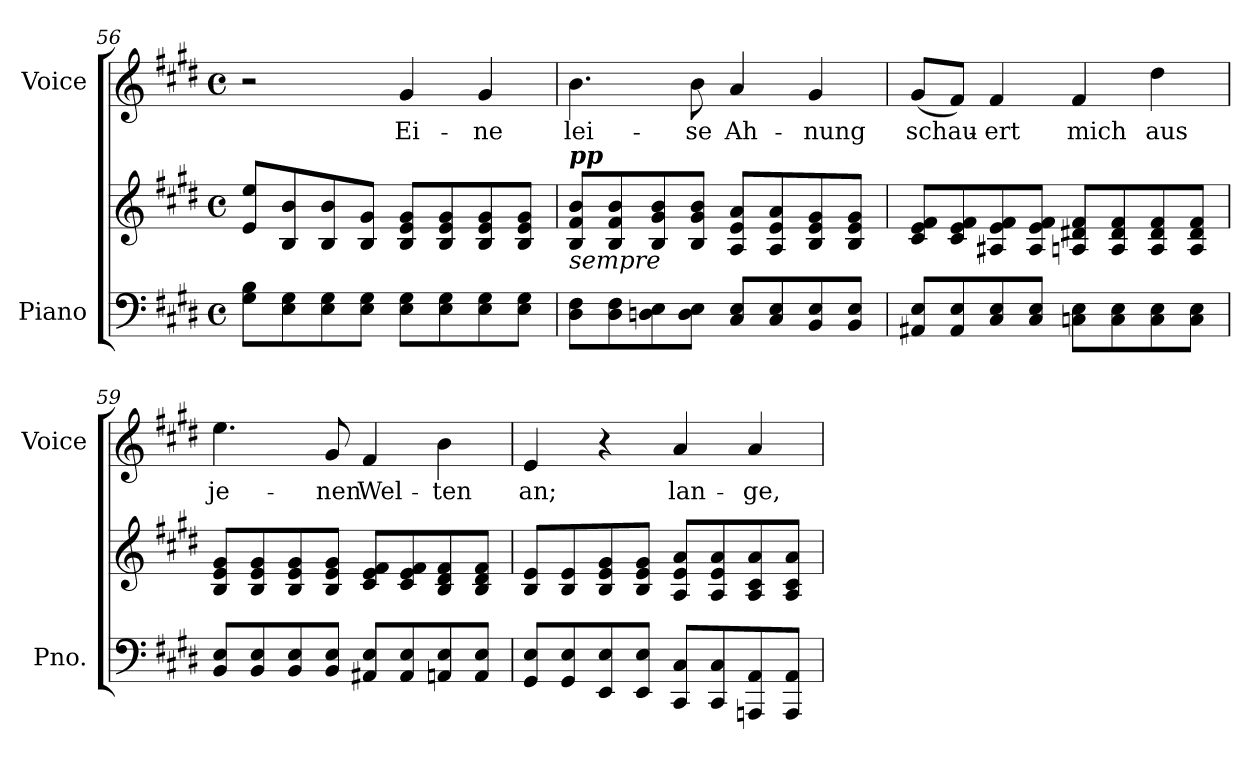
**kern	**kern	**kern	**text
*part2	*part2	*part1	*part1
*staff3	*staff2	*staff1	*staff1
*I"Piano	*	*I"Voice	*
*I'Pno.	*	*I'Voice	*
*clefF4	*clefG2	*clefG2	*
*k[f#c#g#d#]	*k[f#c#g#d#]	*k[f#c#g#d#]	*
*E:	*E:	*E:	*
*M4/4	*M4/4	*M4/4	*
*met(c)	*met(c)	*met(c)	*
=56	=56	=56	=56
8G#i\ 8BiL	8ei/ 8eeiL	2r	.
8Ei\ 8G#i	8Bi/ 8bi	.	.
8Ei\ 8G#i	8Bi/ 8bi	.	.
8Ei\ 8G#iJ	8Bi/ 8g#iJ	.	.
!	!	!	!LO:LY:b:color=#000000
8Ei\ 8G#iL	8Bi/ 8ei 8g#iL	4g#i/	Ei-
8Ei\ 8G#i	8Bi/ 8ei 8g#i	.	.
!	!	!	!LO:LY:b:color=#000000
8Ei\ 8G#i	8Bi/ 8ei 8g#i	4g#i/	-ne
8Ei\ 8G#iJ	8Bi/ 8ei 8g#iJ	.	.
!!LO:PB:g=z
=57	=57	=57	=57
!	!LO:TX:b:i:t=sempre	!	!
!	!LO:TX:Bi:t=pp	!	!
!	!	!	!LO:LY:b:color=#000000
8D#i\ 8F#iL	8Bi/ 8f#i 8biL	4.bi\	lei-
8D#i\ 8F#i	8Bi/ 8f#i 8bi	.	.
8Dni\ 8Ei	8Bi/ 8g#i 8bi	.	.
!	!	!	!LO:LY:b:color=#000000
8Di\ 8EiJ	8Bi/ 8g#i 8biJ	8bi\	-se
!	!	!	!LO:LY:b:color=#000000
8C#i/ 8EiL	8Ai/ 8ei 8aiL	4ai/	Ah-
8C#i/ 8Ei	8Ai/ 8ei 8ai	.	.
!	!	!	!LO:LY:b:color=#000000
8BBi/ 8Ei	8Bi/ 8ei 8g#i	4g#i/	-nung
8BBi/ 8EiJ	8Bi/ 8ei 8g#iJ	.	.
=58	=58	=58	=58
!	!	!	!LO:LY:b:color=#000000
8AA#Xi/ 8EiL	8c#i/ 8ei 8f#iL	(8g#i/L	schau-
8AA#i/ 8Ei	8c#i/ 8ei 8f#i	8f#i/J)	.
!	!	!	!LO:LY:b:color=#000000
8C#i/ 8Ei	8A#Xi/ 8ei 8f#i	4f#i/	-ert
8C#i/ 8EiJ	8A#i/ 8ei 8f#iJ	.	.
!	!	!	!LO:LY:b:color=#000000
8Cni\ 8EiL	8Ani/ 8d#Xi 8f#iL	4f#i/	mich
8Ci\ 8Ei	8Ai/ 8d#i 8f#i	.	.
!	!	!	!LO:LY:b:color=#000000
8Ci\ 8Ei	8Ai/ 8d#i 8f#i	4dd#i\	aus
8Ci\ 8EiJ	8Ai/ 8d#i 8f#iJ	.	.
=59	=59	=59	=59
!	!	!	!LO:LY:b:color=#000000
8BBi/ 8EiL	8Bi/ 8ei 8g#iL	4.eei\	je-
8BBi/ 8Ei	8Bi/ 8ei 8g#i	.	.
8BBi/ 8Ei	8Bi/ 8ei 8g#i	.	.
!	!	!	!LO:LY:b:color=#000000
8BBi/ 8EiJ	8Bi/ 8ei 8g#iJ	8g#i/	-nen
!	!	!	!LO:LY:b:color=#000000
8AA#Xi/ 8EiL	8c#i/ 8ei 8f#iL	4f#i/	Wel-
8AA#i/ 8Ei	8c#i/ 8ei 8f#i	.	.
!	!	!	!LO:LY:b:color=#000000
8AAni/ 8Ei	8Bi/ 8d#i 8f#i	4bi\	-ten
8AAi/ 8EiJ	8Bi/ 8d#i 8f#iJ	.	.
=60	=60	=60	=60
!	!	!	!LO:LY:b:color=#000000
8GG#i/ 8EiL	8Bi/ 8eiL	4ei/	an;
8GG#i/ 8Ei	8Bi/ 8ei	.	.
8EEi/ 8Ei	8Bi/ 8ei 8g#i	4r	.
8EEi/ 8EiJ	8Bi/ 8ei 8g#iJ	.	.
!	!	!	!LO:LY:b:color=#000000
8CC#i/ 8C#iL	8Ai/ 8ei 8aiL	4ai/	lan-
8CC#i/ 8C#i	8Ai/ 8ei 8ai	.	.
!	!	!	!LO:LY:b:color=#000000
8AAAni/ 8AAi	8Ai/ 8c#i 8ai	4ai/	-ge,
8AAAi/ 8AAiJ	8Ai/ 8c#i 8aiJ	.	.
=	=	=	=
*-	*-	*-	*-
